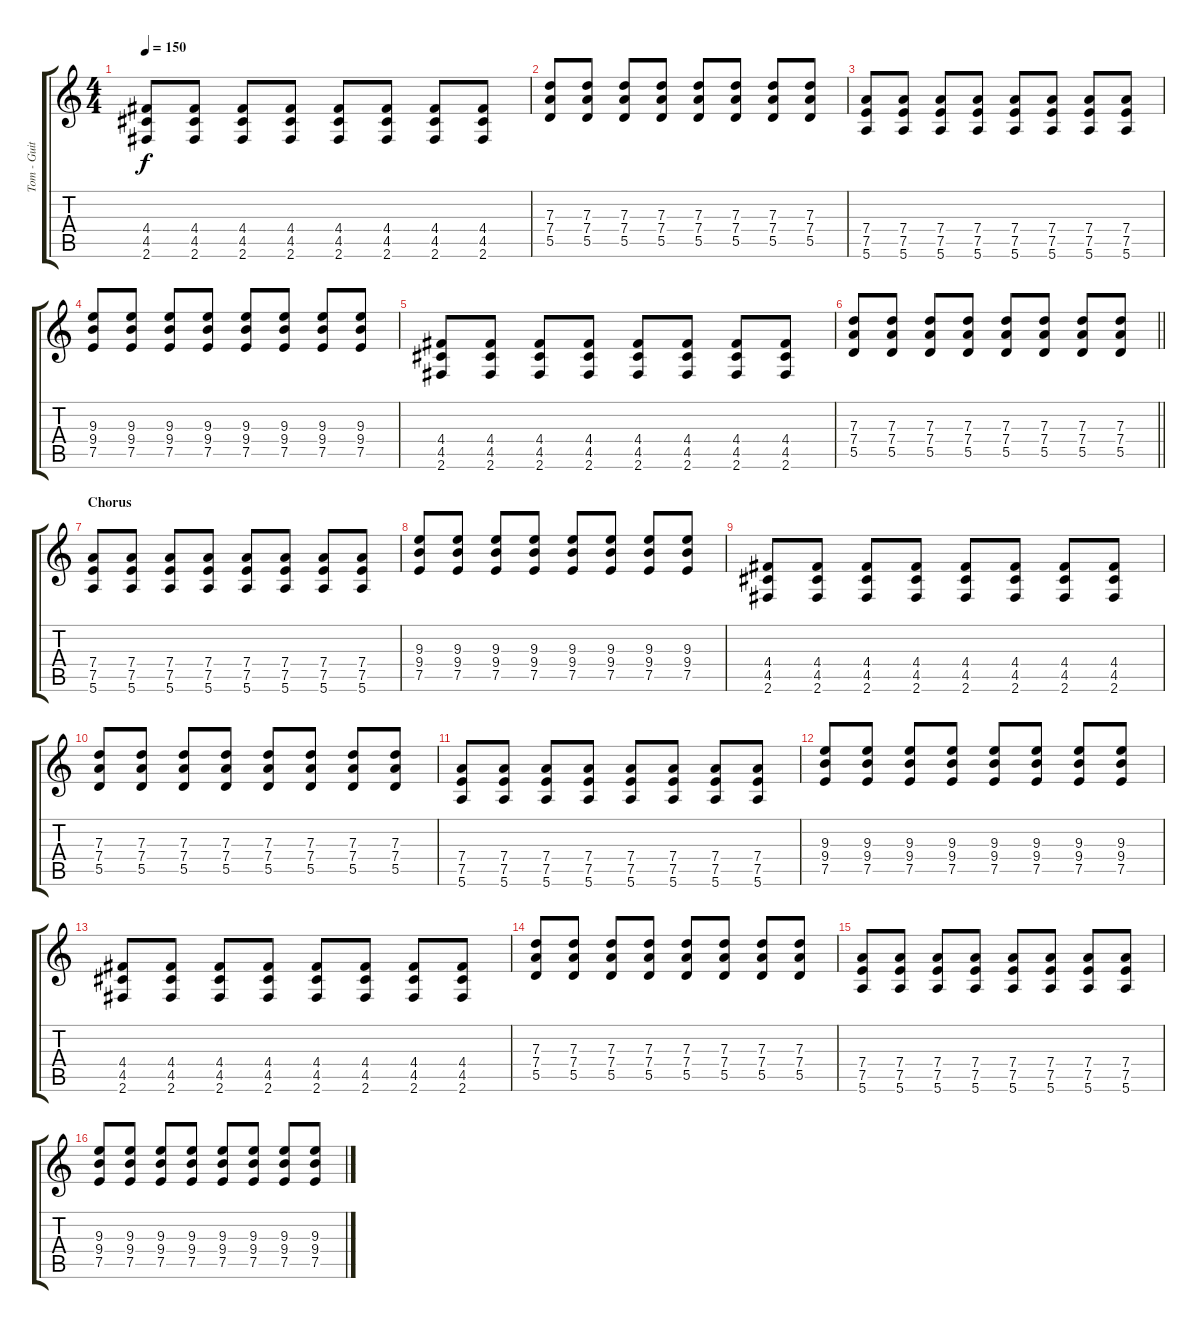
\track ("Tom - Guitar" "Tom - Guit") {instrument distortionguitar}
\staff {score tabs}
\tuning (E4 B3 G3 D3 A2 E2) {hide}
\ts (4 4)
\tempo 150
\clef g2
\ks c
(4.4 4.5 2.6).8{dy f} (4.4 4.5 2.6).8 (4.4 4.5 2.6).8 (4.4 4.5 2.6).8 (4.4 4.5 2.6).8 (4.4 4.5 2.6).8 (4.4 4.5 2.6).8 (4.4 4.5 2.6).8 |
(7.3 7.4 5.5).8 (7.3 7.4 5.5).8 (7.3 7.4 5.5).8 (7.3 7.4 5.5).8 (7.3 7.4 5.5).8 (7.3 7.4 5.5).8 (7.3 7.4 5.5).8 (7.3 7.4 5.5).8 |
(7.4 7.5 5.6).8 (7.4 7.5 5.6).8 (7.4 7.5 5.6).8 (7.4 7.5 5.6).8 (7.4 7.5 5.6).8 (7.4 7.5 5.6).8 (7.4 7.5 5.6).8 (7.4 7.5 5.6).8 |
(9.3 9.4 7.5).8 (9.3 9.4 7.5).8 (9.3 9.4 7.5).8 (9.3 9.4 7.5).8 (9.3 9.4 7.5).8 (9.3 9.4 7.5).8 (9.3 9.4 7.5).8 (9.3 9.4 7.5).8 |
(4.4 4.5 2.6).8 (4.4 4.5 2.6).8 (4.4 4.5 2.6).8 (4.4 4.5 2.6).8 (4.4 4.5 2.6).8 (4.4 4.5 2.6).8 (4.4 4.5 2.6).8 (4.4 4.5 2.6).8 |
\barLineRight lightlight
(7.3 7.4 5.5).8 (7.3 7.4 5.5).8 (7.3 7.4 5.5).8 (7.3 7.4 5.5).8 (7.3 7.4 5.5).8 (7.3 7.4 5.5).8 (7.3 7.4 5.5).8 (7.3 7.4 5.5).8 |
\section ("" "Chorus")
(7.4 7.5 5.6).8 (7.4 7.5 5.6).8 (7.4 7.5 5.6).8 (7.4 7.5 5.6).8 (7.4 7.5 5.6).8 (7.4 7.5 5.6).8 (7.4 7.5 5.6).8 (7.4 7.5 5.6).8 |
(9.3 9.4 7.5).8 (9.3 9.4 7.5).8 (9.3 9.4 7.5).8 (9.3 9.4 7.5).8 (9.3 9.4 7.5).8 (9.3 9.4 7.5).8 (9.3 9.4 7.5).8 (9.3 9.4 7.5).8 |
(4.4 4.5 2.6).8 (4.4 4.5 2.6).8 (4.4 4.5 2.6).8 (4.4 4.5 2.6).8 (4.4 4.5 2.6).8 (4.4 4.5 2.6).8 (4.4 4.5 2.6).8 (4.4 4.5 2.6).8 |
(7.3 7.4 5.5).8 (7.3 7.4 5.5).8 (7.3 7.4 5.5).8 (7.3 7.4 5.5).8 (7.3 7.4 5.5).8 (7.3 7.4 5.5).8 (7.3 7.4 5.5).8 (7.3 7.4 5.5).8 |
(7.4 7.5 5.6).8 (7.4 7.5 5.6).8 (7.4 7.5 5.6).8 (7.4 7.5 5.6).8 (7.4 7.5 5.6).8 (7.4 7.5 5.6).8 (7.4 7.5 5.6).8 (7.4 7.5 5.6).8 |
(9.3 9.4 7.5).8 (9.3 9.4 7.5).8 (9.3 9.4 7.5).8 (9.3 9.4 7.5).8 (9.3 9.4 7.5).8 (9.3 9.4 7.5).8 (9.3 9.4 7.5).8 (9.3 9.4 7.5).8 |
(4.4 4.5 2.6).8 (4.4 4.5 2.6).8 (4.4 4.5 2.6).8 (4.4 4.5 2.6).8 (4.4 4.5 2.6).8 (4.4 4.5 2.6).8 (4.4 4.5 2.6).8 (4.4 4.5 2.6).8 |
(7.3 7.4 5.5).8 (7.3 7.4 5.5).8 (7.3 7.4 5.5).8 (7.3 7.4 5.5).8 (7.3 7.4 5.5).8 (7.3 7.4 5.5).8 (7.3 7.4 5.5).8 (7.3 7.4 5.5).8 |
(7.4 7.5 5.6).8 (7.4 7.5 5.6).8 (7.4 7.5 5.6).8 (7.4 7.5 5.6).8 (7.4 7.5 5.6).8 (7.4 7.5 5.6).8 (7.4 7.5 5.6).8 (7.4 7.5 5.6).8 |
(9.3 9.4 7.5).8 (9.3 9.4 7.5).8 (9.3 9.4 7.5).8 (9.3 9.4 7.5).8 (9.3 9.4 7.5).8 (9.3 9.4 7.5).8 (9.3 9.4 7.5).8 (9.3 9.4 7.5).8
